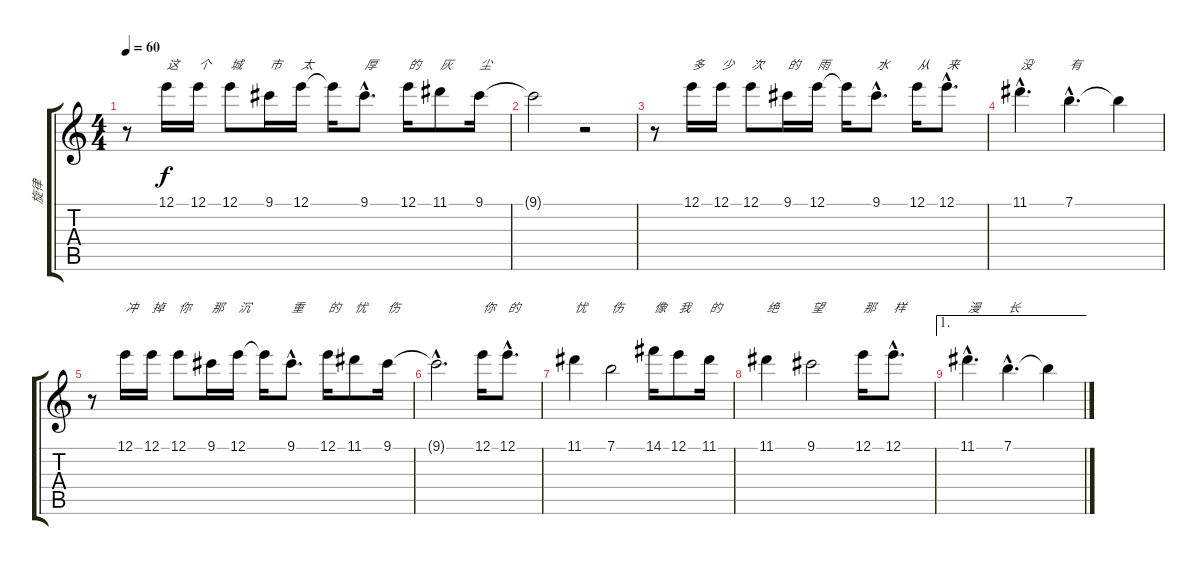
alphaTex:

\track ("旋律" "旋律") {instrument acousticguitarnylon}
\staff {score tabs}
\tuning (E4 B3 G3 D3 A2 E2) {hide}
\ts (4 4)
\tempo 60
\clef g2
\ks c
r.8{dy f} 12.1.16{txt "这"} 12.1.16{txt "个"} 12.1.8{txt "城"} 9.1.16{txt "市"} 12.1.16{txt "太"} 12.1{t}.16 9.1{hac}.8{d txt "厚"} 12.1.16{txt "的"} 11.1.8{txt "灰"} 9.1.16{txt "尘"} |
9.1{t}.2 r.2 |
r.8 12.1.16{txt "多"} 12.1.16{txt "少"} 12.1.8{txt "次"} 9.1.16{txt "的"} 12.1.16{txt "雨"} 12.1{t}.16 9.1{hac}.8{d txt "水"} 12.1.16{txt "从"} 12.1{hac}.8{d txt "来"} |
11.1{hac}.4{d txt "没"} 7.1{hac}.4{d txt "有"} 7.1{t}.4 |
r.8 12.1.16{txt "冲"} 12.1.16{txt "掉"} 12.1.8{txt "你"} 9.1.16{txt "那"} 12.1.16{txt "沉"} 12.1{t}.16 9.1{hac}.8{d txt "重"} 12.1.16{txt "的"} 11.1.8{txt "忧"} 9.1.16{txt "伤"} |
9.1{hac t}.2{d} 12.1.16{txt "你"} 12.1{hac}.8{d txt "的"} |
11.1.4{txt "忧"} 7.1.2{txt "伤"} 14.1.16{txt "像"} 12.1.8{txt "我"} 11.1.16{txt "的"} |
11.1.4{txt "绝"} 9.1.2{txt "望"} 12.1.16{txt "那"} 12.1{hac}.8{d txt "样"} |
\ae 1
11.1{hac}.4{d txt "漫"} 7.1{hac}.4{d txt "长"} 7.1{t}.4
